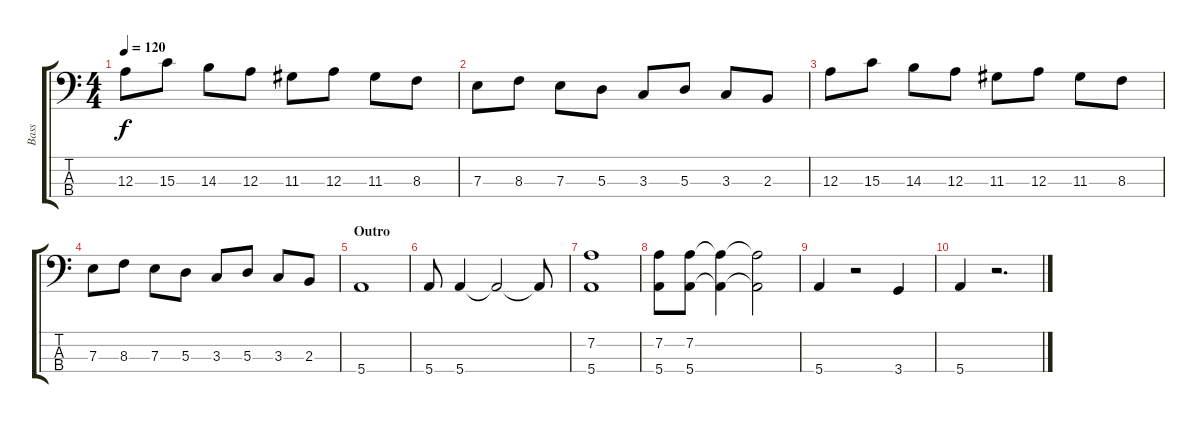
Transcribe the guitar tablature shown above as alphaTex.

\track ("Bass" "Bass") {instrument electricbassfinger}
\staff {score tabs}
\tuning (G2 D2 A1 E1) {hide}
\ts (4 4)
\tempo 120
\clef f4
\ks c
12.3.8{dy f} 15.3.8 14.3.8 12.3.8 11.3.8 12.3.8 11.3.8 8.3.8 |
7.3.8 8.3.8 7.3.8 5.3.8 3.3.8 5.3.8 3.3.8 2.3.8 |
12.3.8 15.3.8 14.3.8 12.3.8 11.3.8 12.3.8 11.3.8 8.3.8 |
7.3.8 8.3.8 7.3.8 5.3.8 3.3.8 5.3.8 3.3.8 2.3.8 |
\section ("" "Outro")
5.4.1 |
5.4.8 5.4.4 5.4{t}.2 5.4{t}.8 |
(7.2 5.4).1 |
(7.2 5.4).8 (7.2 5.4).8 (7.2{t} 5.4{t}).4 (7.2{t} 5.4{t}).2 |
5.4.4 r.2 3.4.4 |
5.4.4 r.2{d}
